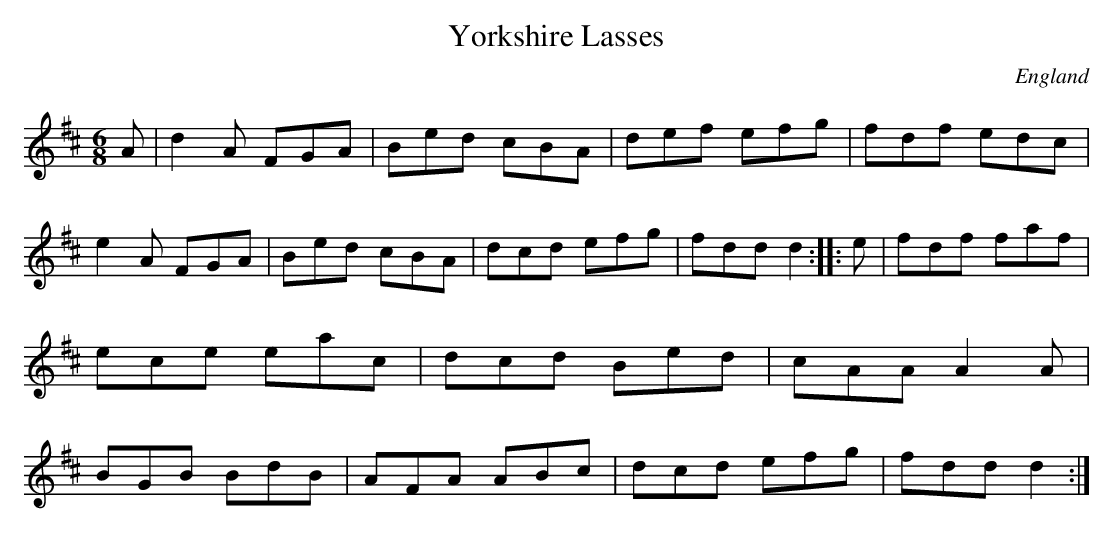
X:1
T:Yorkshire Lasses
M:6/8
O:England
K:D major
A|\
d2A FGA| Bed cBA| def efg| fdf edc| \
e2A FGA| Bed cBA| dcd efg| fdd d2::\
e|\
fdf faf| ece eac| dcd Bed| cAA A2A|\
BGB BdB| AFA ABc| dcd efg| fdd d2:|
